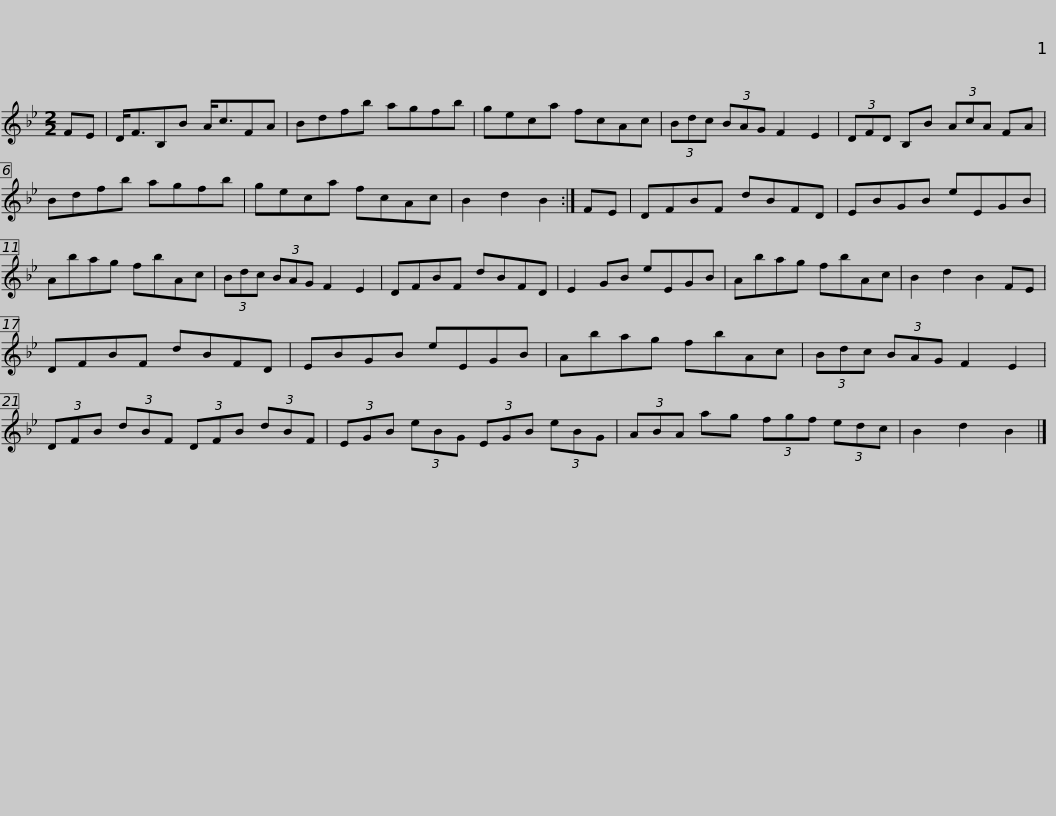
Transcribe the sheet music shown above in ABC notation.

X:1
L:1/8
M:2/2
I:linebreak $
K:Bb
V:1 treble
V:1
 FE | D<FB,B A<cFA | Bdfb agfb | geca fcAc | (3Bdc (3BAG F2 E2 |$ %5
 (3DFD B,B (3AcA FA | Bdfb agfb | geca fcAc | B2 d2 B2 :| FE | %10
 DFBF dBFD |$ EBGB eEGB | Abag fbAc | (3Bdc (3BAG F2 E2 | DFBF dBFD | %15
 E2 GB eEGB |$ Abag fbAc | B2 d2 B2 FE | DFBF dBFD | EBGB eEGB | %20
 Abag fbAc | (3Bdc (3BAG F2 E2 |$ (3DFB (3dBF (3DFB (3dBF | (3EGB (3eBG (3EGB (3eBG | (3ABA ag (3fgf (3edc | %25
 B2 d2 B2 |] %26
